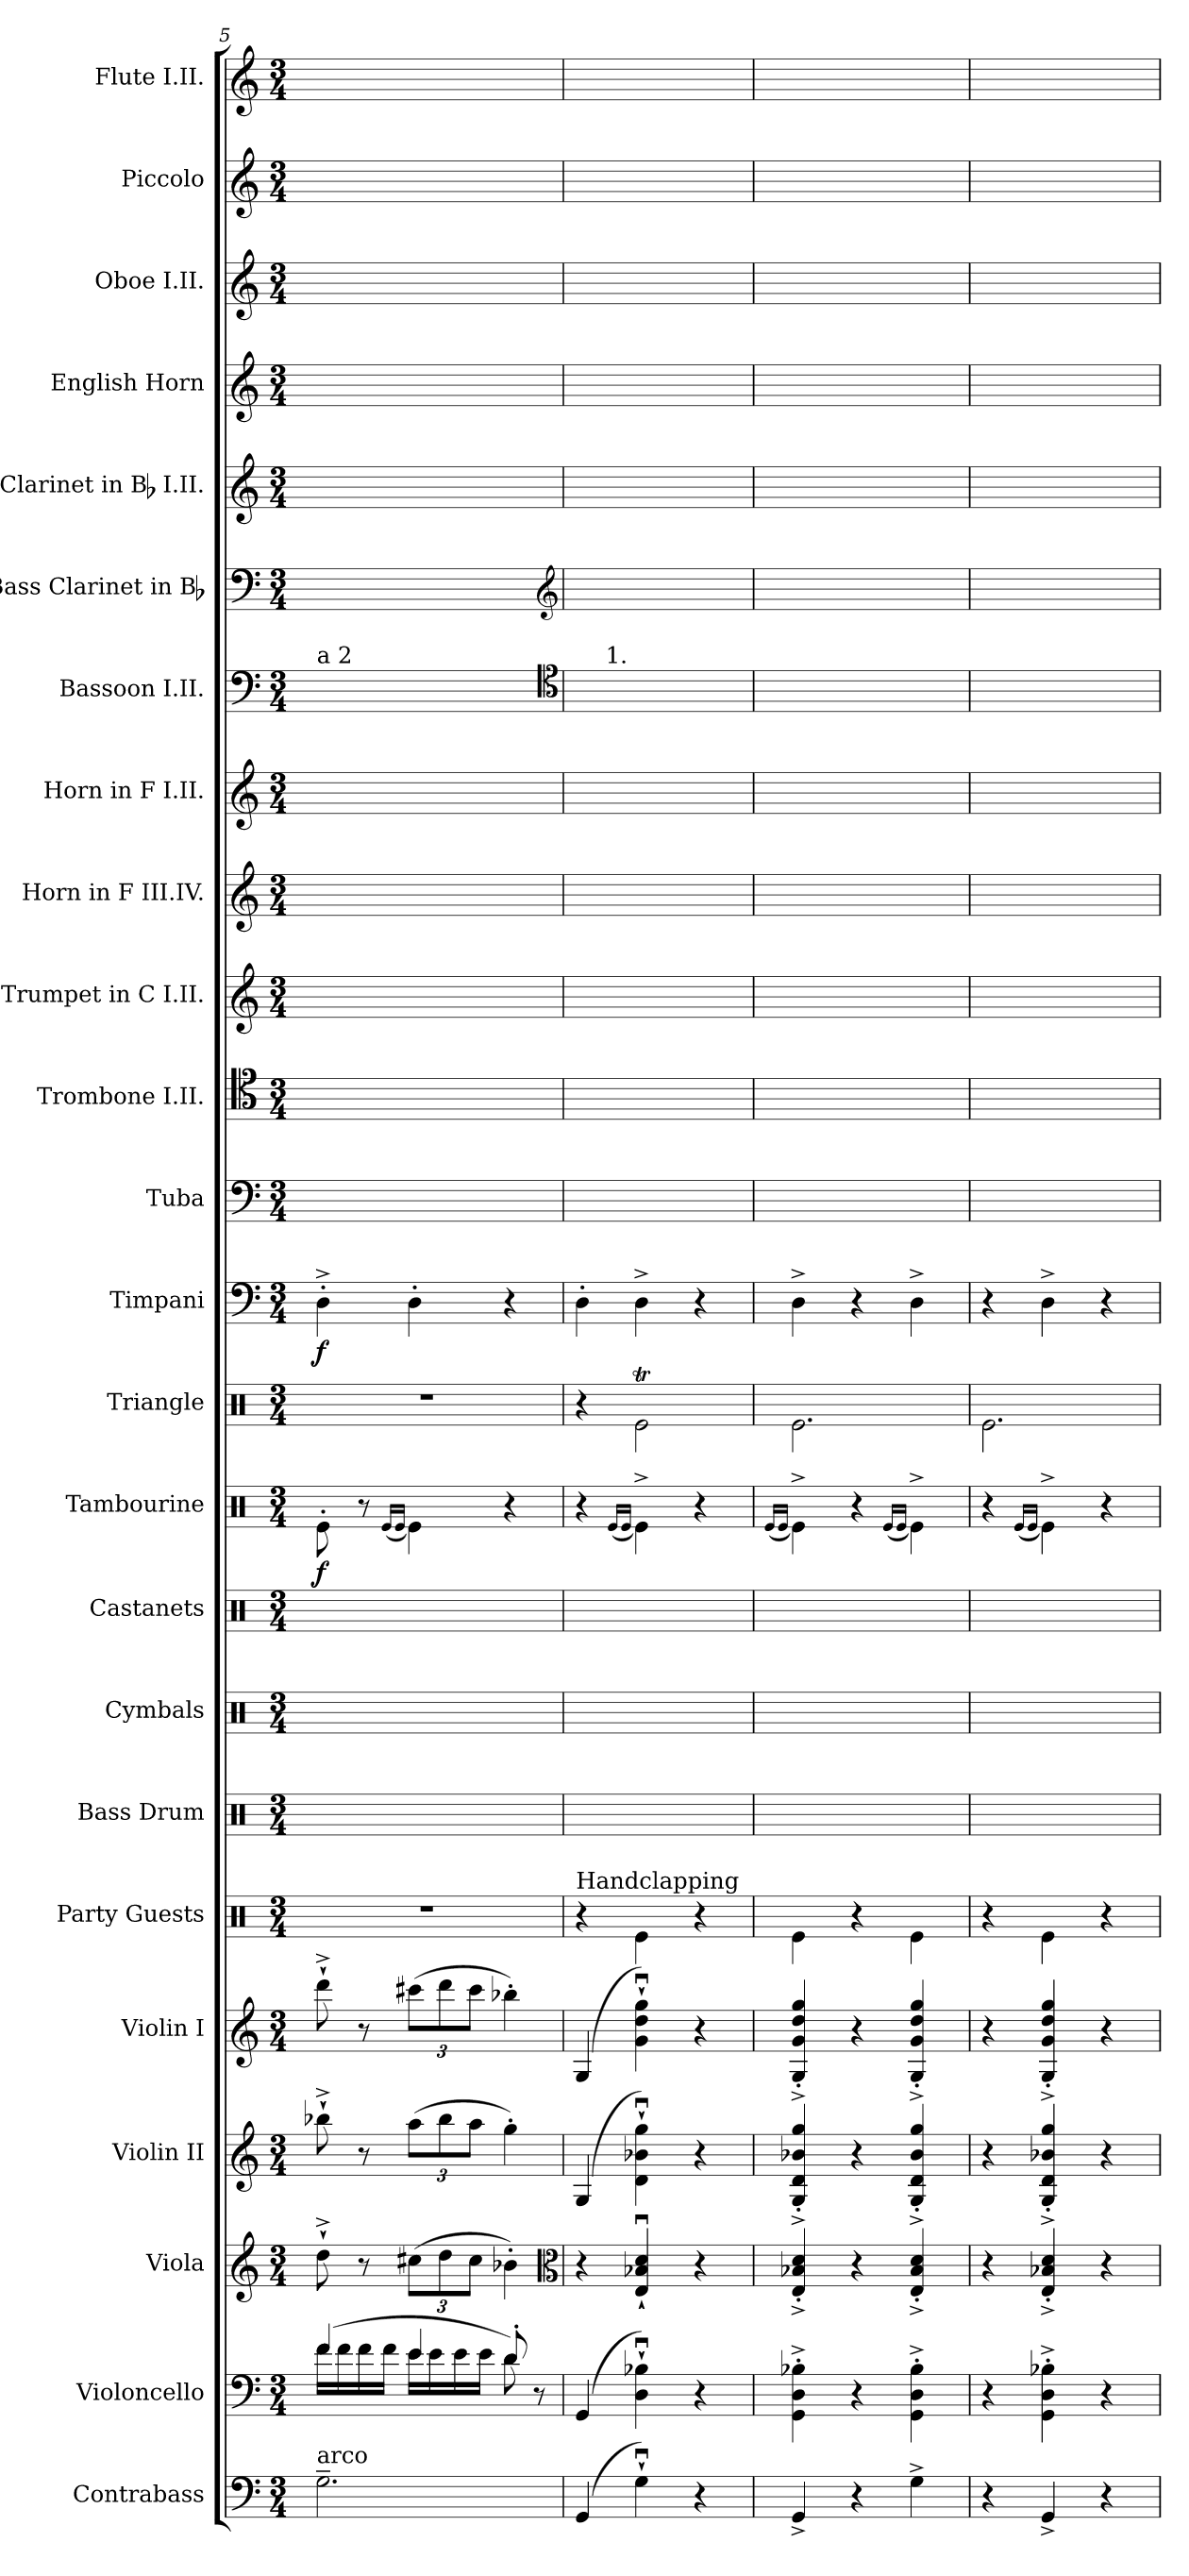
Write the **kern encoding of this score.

**kern	**kern	**kern	**kern	**kern	**kern	**kern	**kern	**kern	**kern	**dynam	**kern	**kern	**dynam	**kern	**kern	**kern	**kern	**kern	**kern	**kern	**kern	**kern	**kern	**kern	**kern
*part24	*part23	*part22	*part21	*part20	*part19	*part18	*part17	*part16	*part15	*part15	*part14	*part13	*part13	*part12	*part11	*part10	*part9	*part8	*part7	*part6	*part5	*part4	*part3	*part2	*part1
*staff24	*staff23	*staff22	*staff21	*staff20	*staff19	*staff18	*staff17	*staff16	*staff15	*staff15	*staff14	*staff13	*staff13	*staff12	*staff11	*staff10	*staff9	*staff8	*staff7	*staff6	*staff5	*staff4	*staff3	*staff2	*staff1
*I"Contrabass	*I"Violoncello	*I"Viola	*I"Violin II	*I"Violin I	*I"Party Guests	*I"Bass Drum	*I"Cymbals	*I"Castanets	*I"Tambourine	*	*I"Triangle	*I"Timpani	*	*I"Tuba	*I"Trombone I.II.	*I"Trumpet in C I.II.	*I"Horn in F III.IV.	*I"Horn in F I.II.	*I"Bassoon I.II.	*I"Bass Clarinet in Bb	*I"Clarinet in Bb I.II.	*I"English Horn	*I"Oboe I.II.	*I"Piccolo	*I"Flute I.II.
*I'Cb.	*I'Vc.	*I'Vla.	*I'Vln. II	*I'Vln. I	*	*I'B. D.	*I'Cym.	*I'Cast.	*I'Tamb.	*	*I'Tri.	*I'Timp.	*	*I'Tba.	*I'Tbn.	*	*I'Hn.	*I'Hn.	*I'Bsn.	*I'B. Cl.	*I'Cl.	*I'Eng. Hn.	*I'Ob.	*I'Picc.	*I'Fl.
*clefF4	*clefF4	*clefG2	*clefG2	*clefG2	*clefX	*clefX	*clefX	*clefX	*clefX	*	*clefX	*clefF4	*	*clefF4	*clefC4	*clefG2	*clefG2	*clefG2	*clefF4	*clefF4	*clefG2	*clefG2	*clefG2	*clefG2	*clefG2
*ITrd7c12	*	*	*	*	*	*	*	*	*	*	*	*	*	*	*	*	*ITrd4c7	*ITrd4c7	*	*ITrd1c2	*ITrd1c2	*ITrd4c7	*	*ITrd-7c-12	*
*k[]	*k[]	*k[]	*k[]	*k[]	*k[]	*k[]	*k[]	*k[]	*k[]	*	*k[]	*k[]	*	*k[]	*k[]	*k[]	*k[b-]	*k[b-]	*k[]	*k[b-e-]	*k[b-e-]	*k[b-]	*k[]	*k[]	*k[]
*M3/4	*M3/4	*M3/4	*M3/4	*M3/4	*M3/4	*M3/4	*M3/4	*M3/4	*M3/4	*	*M3/4	*M3/4	*	*M3/4	*M3/4	*M3/4	*M3/4	*M3/4	*M3/4	*M3/4	*M3/4	*M3/4	*M3/4	*M3/4	*M3/4
=5	=5	=5	=5	=5	=5	=5	=5	=5	=5	=5	=5	=5	=5	=5	=5	=5	=5	=5	=5	=5	=5	=5	=5	=5	=5
*	*^	*	*	*	*	*	*	*	*	*	*	*	*	*	*	*	*	*	*	*	*	*	*	*	*
!	!	!	!	!	!	!	!	!	!	!	!	!	!	!	!	!	!	!	!	!LO:TX:a:t=a 2	!	!	!	!	!	!
!LO:TX:a:t=arco	!	!	!	!	!	!	!	!	!	!	!	!	!	!	!	!	!	!	!	!	!	!	!	!	!	!
*	*tremolo	*	*	*	*	*	*	*	*	*	*	*	*	*	*	*	*	*	*	*	*	*	*	*	*	*
2.GG~	(4f	16fLL	8dd`^	8bb-X`^	8ddd`^	4%3r	4%3ryy	4%3ryy	4ryy	8Re'\	f	4%3r	4D'^	f	2.ryy	4%3ryy	4%3ryy	2.ryy	4ryy	2.ryy	2.ryy	8ryy	8ryy	8ryy	8ryy	8ryy
.	.	16f	.	.	.	.	.	.	.	.	.	.	.	.	.	.	.	.	.	.	.	.	.	.	.	.
.	.	16f	8r	8r	8r	.	.	.	.	8r	.	.	.	.	.	.	.	.	.	.	.	8ryy	8ryy	8ryy	8ryy	8ryy
.	.	16fJJ	.	.	.	.	.	.	.	.	.	.	.	.	.	.	.	.	.	.	.	.	.	.	.	.
.	.	.	.	.	.	.	.	.	.	(<16qqRe/LL	.	.	.	.	.	.	.	.	.	.	.	.	.	.	.	.
.	.	.	.	.	.	.	.	.	.	16qqRe/JJ	.	.	.	.	.	.	.	.	.	.	.	.	.	.	.	.
.	4e	16eLL	(12cc#XL	(12aaL	(12ccc#XL	.	.	.	12ryy	4Re\)	.	.	4D'	.	.	.	.	.	4ryy	.	.	12ryy	12ryy	12ryy	12ryy	12ryy
.	.	16e	.	.	.	.	.	.	.	.	.	.	.	.	.	.	.	.	.	.	.	.	.	.	.	.
.	.	.	12dd	12bb-	12ddd	.	.	.	12ryy	.	.	.	.	.	.	.	.	.	.	.	.	12ryy	12ryy	12ryy	12ryy	12ryy
.	.	16e	.	.	.	.	.	.	.	.	.	.	.	.	.	.	.	.	.	.	.	.	.	.	.	.
.	.	.	12cc#J	12aaJ	12ccc#J	.	.	.	12ryy	.	.	.	.	.	.	.	.	.	.	.	.	12ryy	12ryy	12ryy	12ryy	12ryy
.	.	16eJJ	.	.	.	.	.	.	.	.	.	.	.	.	.	.	.	.	.	.	.	.	.	.	.	.
*	*Xtremolo	*	*	*	*	*	*	*	*	*	*	*	*	*	*	*	*	*	*	*	*	*	*	*	*	*
.	8d')	8d	4b-X')	4gg')	4bb-X')	.	.	.	4ryy	4r	.	.	4r	.	.	.	.	.	4ryy	.	.	4ryy	4ryy	4ryy	4ryy	4ryy
.	8r	8ryy	.	.	.	.	.	.	.	.	.	.	.	.	.	.	.	.	.	.	.	.	.	.	.	.
*	*v	*v	*	*	*	*	*	*	*	*	*	*	*	*	*	*	*	*	*	*	*	*	*	*	*	*
*	*	*clefC3	*	*	*	*	*	*	*	*	*	*	*	*	*	*	*	*	*clefC4	*clefG2	*	*	*	*	*
=6	=6	=6	=6	=6	=6	=6	=6	=6	=6	=6	=6	=6	=6	=6	=6	=6	=6	=6	=6	=6	=6	=6	=6	=6	=6
*	*^	*	*	*	*	*	*	*	*	*	*	*	*	*	*	*	*	*	*	*	*	*	*	*	*
!	!	!	!	!	!	!LO:TX:a:t=Handclapping	!	!	!	!	!	!	!	!	!	!	!	!	!	!	!	!	!	!	!	!
!	!LO:TX:a:t=unis.	!	!	!	!	!	!	!	!	!	!	!	!	!	!	!	!	!	!	!	!	!	!	!	!	!
*	*v	*v	*	*	*	*	*	*	*	*	*	*	*	*	*	*	*	*	*	*	*	*	*	*	*	*
(4GGG	(4GG	4r	(4G	(4G	4r	4%3ryy	4%3ryy	4%3ryy	4r	.	4r	4D'	.	4%3ryy	4%3ryy	4%3ryy	4%3ryy	4%3ryy	8ryy	8ryy	8ryy	8ryy	8ryy	8ryy	8ryy
!	!	!	!	!	!	!	!	!	!	!	!	!	!	!	!	!	!	!	!LO:TX:a:t=1.	!	!	!	!	!	!
.	.	.	.	.	.	.	.	.	.	.	.	.	.	.	.	.	.	.	8ryy	8ryy	8ryy	8ryy	8ryy	8ryy	8ryy
.	.	.	.	.	.	.	.	.	(<16qqRe/LL	.	.	.	.	.	.	.	.	.	.	.	.	.	.	.	.
.	.	.	.	.	.	.	.	.	16qqRe/JJ	.	.	.	.	.	.	.	.	.	.	.	.	.	.	.	.
4GG`u)	4D`u 4B-X`u)	4E`u 4B-X`u 4d`u	4d`u 4b-X`u 4gg`u)	4g`u 4dd`u 4gg`u)	4Re\	.	.	.	4Re^\)	.	2Ret\	4D^	.	.	.	.	.	.	8ryy	8ryy	8ryy	8ryy	8ryy	8ryy	8ryy
.	.	.	.	.	.	.	.	.	.	.	.	.	.	.	.	.	.	.	8ryy	8ryy	8ryy	8ryy	8ryy	8ryy	8ryy
4r	4r	4r	4r	4r	4r	.	.	.	4r	.	.	4r	.	.	.	.	.	.	8ryy	8ryy	8ryy	8ryy	8ryy	8ryy	8ryy
.	.	.	.	.	.	.	.	.	.	.	.	.	.	.	.	.	.	.	8ryy	8ryy	8ryy	8ryy	8ryy	8ryy	8ryy
=7	=7	=7	=7	=7	=7	=7	=7	=7	=7	=7	=7	=7	=7	=7	=7	=7	=7	=7	=7	=7	=7	=7	=7	=7	=7
.	.	.	.	.	.	.	.	.	(<16qqRe/LL	.	.	.	.	.	.	.	.	.	.	.	.	.	.	.	.
.	.	.	.	.	.	.	.	.	16qqRe/JJ	.	.	.	.	.	.	.	.	.	.	.	.	.	.	.	.
4GGG^	4GG'^ 4D'^ 4B-X'^	4E'^ 4B-X'^ 4d'^	4G'^ 4d'^ 4b-X'^ 4gg'^	4G'^ 4g'^ 4dd'^ 4gg'^	4Re\	4%3ryy	4%3ryy	4%3ryy	4Re^\)	.	2.Re\	4D^	.	4%3ryy	4%3ryy	4%3ryy	4%3ryy	4%3ryy	8ryy	8ryy	8ryy	8ryy	8ryy	8ryy	8ryy
.	.	.	.	.	.	.	.	.	.	.	.	.	.	.	.	.	.	.	8ryy	8ryy	8ryy	8ryy	8ryy	8ryy	8ryy
4r	4r	4r	4r	4r	4r	.	.	.	4r	.	.	4r	.	.	.	.	.	.	8ryy	8ryy	8ryy	8ryy	8ryy	8ryy	8ryy
.	.	.	.	.	.	.	.	.	.	.	.	.	.	.	.	.	.	.	8ryy	8ryy	8ryy	8ryy	8ryy	8ryy	8ryy
.	.	.	.	.	.	.	.	.	(<16qqRe/LL	.	.	.	.	.	.	.	.	.	.	.	.	.	.	.	.
.	.	.	.	.	.	.	.	.	16qqRe/JJ	.	.	.	.	.	.	.	.	.	.	.	.	.	.	.	.
4GG^	4GG'^ 4D'^ 4B-'^	4E'^ 4B-'^ 4d'^	4G'^ 4d'^ 4b-'^ 4gg'^	4G'^ 4g'^ 4dd'^ 4gg'^	4Re\	.	.	.	4Re^\)	.	.	4D^	.	.	.	.	.	.	8ryy	8ryy	8ryy	8ryy	8ryy	8ryy	8ryy
.	.	.	.	.	.	.	.	.	.	.	.	.	.	.	.	.	.	.	8ryy	8ryy	8ryy	8ryy	8ryy	8ryy	8ryy
=8	=8	=8	=8	=8	=8	=8	=8	=8	=8	=8	=8	=8	=8	=8	=8	=8	=8	=8	=8	=8	=8	=8	=8	=8	=8
4r	4r	4r	4r	4r	4r	4%3ryy	4%3ryy	4%3ryy	4r	.	2.ReTTT\	4r	.	4%3ryy	4%3ryy	4%3ryy	4%3ryy	4%3ryy	8ryy	8ryy	8ryy	8ryy	8ryy	8ryy	8ryy
.	.	.	.	.	.	.	.	.	.	.	.	.	.	.	.	.	.	.	8ryy	8ryy	8ryy	8ryy	8ryy	8ryy	8ryy
.	.	.	.	.	.	.	.	.	(<16qqRe/LL	.	.	.	.	.	.	.	.	.	.	.	.	.	.	.	.
.	.	.	.	.	.	.	.	.	16qqRe/JJ	.	.	.	.	.	.	.	.	.	.	.	.	.	.	.	.
4GGG^	4GG'^ 4D'^ 4B-X'^	4E'^ 4B-X'^ 4d'^	4G'^ 4d'^ 4b-X'^ 4gg'^	4G'^ 4g'^ 4dd'^ 4gg'^	4Re\	.	.	.	4Re^\)	.	.	4D^	.	.	.	.	.	.	8ryy	8ryy	8ryy	8ryy	8ryy	8ryy	8ryy
.	.	.	.	.	.	.	.	.	.	.	.	.	.	.	.	.	.	.	8ryy	8ryy	8ryy	8ryy	8ryy	8ryy	8ryy
4r	4r	4r	4r	4r	4r	.	.	.	4r	.	.	4r	.	.	.	.	.	.	8ryy	8ryy	8ryy	8ryy	8ryy	8ryy	8ryy
.	.	.	.	.	.	.	.	.	.	.	.	.	.	.	.	.	.	.	8ryy	8ryy	8ryy	8ryy	8ryy	8ryy	8ryy
=	=	=	=	=	=	=	=	=	=	=	=	=	=	=	=	=	=	=	=	=	=	=	=	=	=
*-	*-	*-	*-	*-	*-	*-	*-	*-	*-	*-	*-	*-	*-	*-	*-	*-	*-	*-	*-	*-	*-	*-	*-	*-	*-
